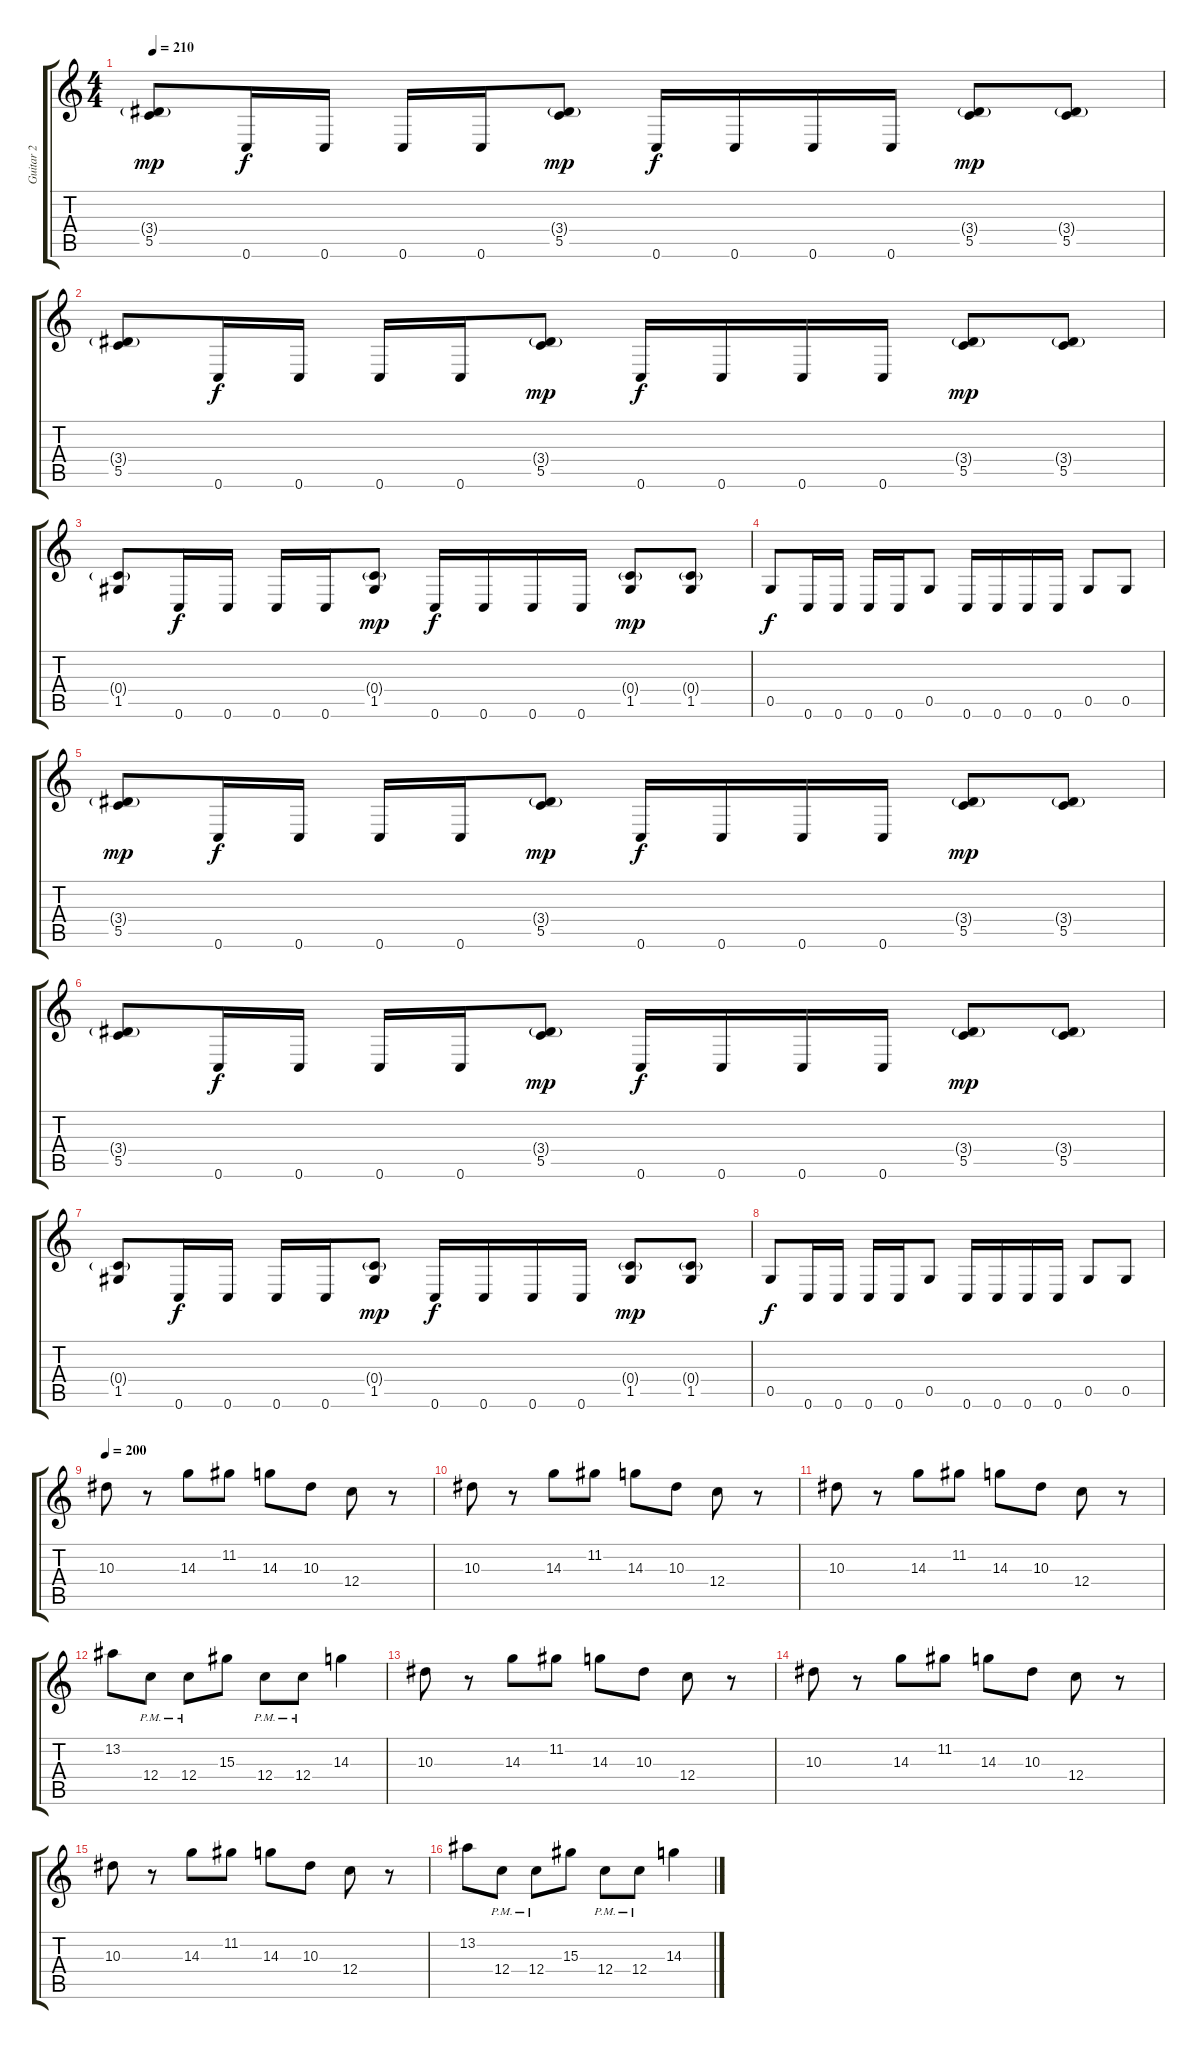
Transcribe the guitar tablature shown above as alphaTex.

\track ("Guitar 2" "Guitar 2") {instrument distortionguitar}
\staff {score tabs}
\tuning (D4 A3 F3 C3 G2 C2) {hide}
\ts (4 4)
\tempo 210
\clef g2
\ks c
(3.4{g} 5.5).8{dy mp} 0.6.16{dy f} 0.6.16 0.6.16 0.6.16 (3.4{g} 5.5).8{dy mp} 0.6.16{dy f} 0.6.16 0.6.16 0.6.16 (3.4{g} 5.5).8{dy mp} (3.4{g} 5.5).8 |
(3.4{g} 5.5).8 0.6.16{dy f} 0.6.16 0.6.16 0.6.16 (3.4{g} 5.5).8{dy mp} 0.6.16{dy f} 0.6.16 0.6.16 0.6.16 (3.4{g} 5.5).8{dy mp} (3.4{g} 5.5).8 |
(0.4{g} 1.5).8 0.6.16{dy f} 0.6.16 0.6.16 0.6.16 (0.4{g} 1.5).8{dy mp} 0.6.16{dy f} 0.6.16 0.6.16 0.6.16 (0.4{g} 1.5).8{dy mp} (0.4{g} 1.5).8 |
0.5.8{dy f} 0.6.16 0.6.16 0.6.16 0.6.16 0.5.8 0.6.16 0.6.16 0.6.16 0.6.16 0.5.8 0.5.8 |
(3.4{g} 5.5).8{dy mp} 0.6.16{dy f} 0.6.16 0.6.16 0.6.16 (3.4{g} 5.5).8{dy mp} 0.6.16{dy f} 0.6.16 0.6.16 0.6.16 (3.4{g} 5.5).8{dy mp} (3.4{g} 5.5).8 |
(3.4{g} 5.5).8 0.6.16{dy f} 0.6.16 0.6.16 0.6.16 (3.4{g} 5.5).8{dy mp} 0.6.16{dy f} 0.6.16 0.6.16 0.6.16 (3.4{g} 5.5).8{dy mp} (3.4{g} 5.5).8 |
(0.4{g} 1.5).8 0.6.16{dy f} 0.6.16 0.6.16 0.6.16 (0.4{g} 1.5).8{dy mp} 0.6.16{dy f} 0.6.16 0.6.16 0.6.16 (0.4{g} 1.5).8{dy mp} (0.4{g} 1.5).8 |
0.5.8{dy f} 0.6.16 0.6.16 0.6.16 0.6.16 0.5.8 0.6.16 0.6.16 0.6.16 0.6.16 0.5.8 0.5.8 |
\tempo 200
10.3.8 r.8 14.3.8 11.2.8 14.3.8 10.3.8 12.4.8 r.8 |
10.3.8 r.8 14.3.8 11.2.8 14.3.8 10.3.8 12.4.8 r.8 |
10.3.8 r.8 14.3.8 11.2.8 14.3.8 10.3.8 12.4.8 r.8 |
13.2.8 12.4{pm}.8 12.4{pm}.8 15.3.8 12.4{pm}.8 12.4{pm}.8 14.3.4 |
10.3.8 r.8 14.3.8 11.2.8 14.3.8 10.3.8 12.4.8 r.8 |
10.3.8 r.8 14.3.8 11.2.8 14.3.8 10.3.8 12.4.8 r.8 |
10.3.8 r.8 14.3.8 11.2.8 14.3.8 10.3.8 12.4.8 r.8 |
13.2.8 12.4{pm}.8 12.4{pm}.8 15.3.8 12.4{pm}.8 12.4{pm}.8 14.3.4
